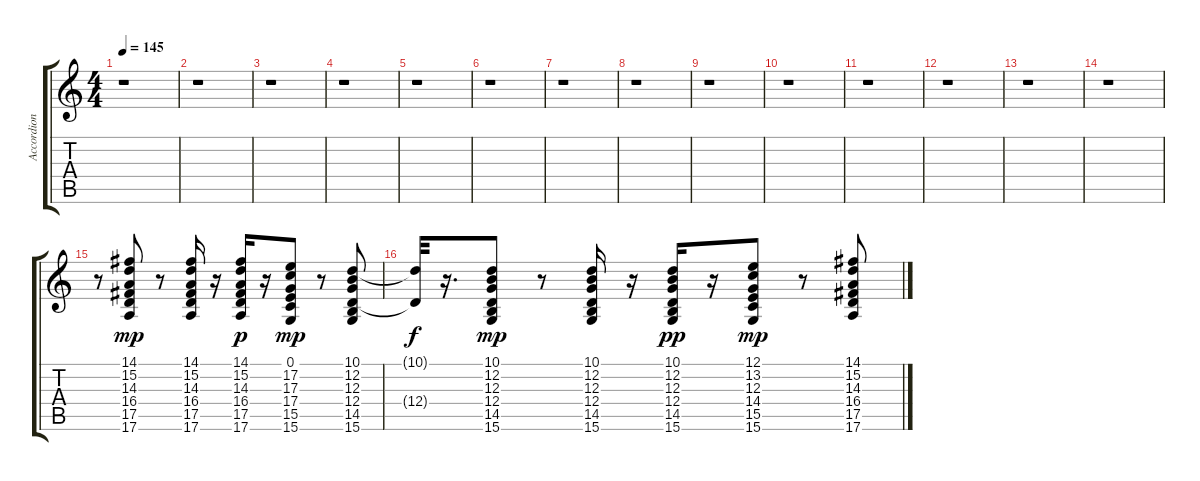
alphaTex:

\track ("Accordion" "Accordion") {instrument accordion}
\staff {score tabs}
\tuning (E4 B3 G3 D3 A2 E2) {hide}
\ts (4 4)
\tempo 145
\clef g2
\ks c
r.1{dy mp} |
r.1 |
r.1 |
r.1 |
r.1 |
r.1 |
r.1 |
r.1 |
r.1 |
r.1 |
r.1 |
r.1 |
r.1 |
r.1 |
r.8 (14.1 15.2 14.3 16.4 17.5 17.6).8 r.8 (14.1 15.2 14.3 16.4 17.5 17.6).16 r.16 (14.1 15.2 14.3 16.4 17.5 17.6).16{dy p} r.16 (0.1 17.2 17.3 17.4 15.5 15.6).8{dy mp} r.8 (10.1 12.2 12.3 12.4 14.5 15.6).8 |
(10.1{t} 12.4{t}).32{dy f} r.16{d} (10.1 12.2 12.3 12.4 14.5 15.6).8{dy mp} r.8 (10.1 12.2 12.3 12.4 14.5 15.6).16 r.16 (10.1 12.2 12.3 12.4 14.5 15.6).16{dy pp} r.16 (12.1 13.2 12.3 14.4 15.5 15.6).8{dy mp} r.8 (14.1 15.2 14.3 16.4 17.5 17.6).8
